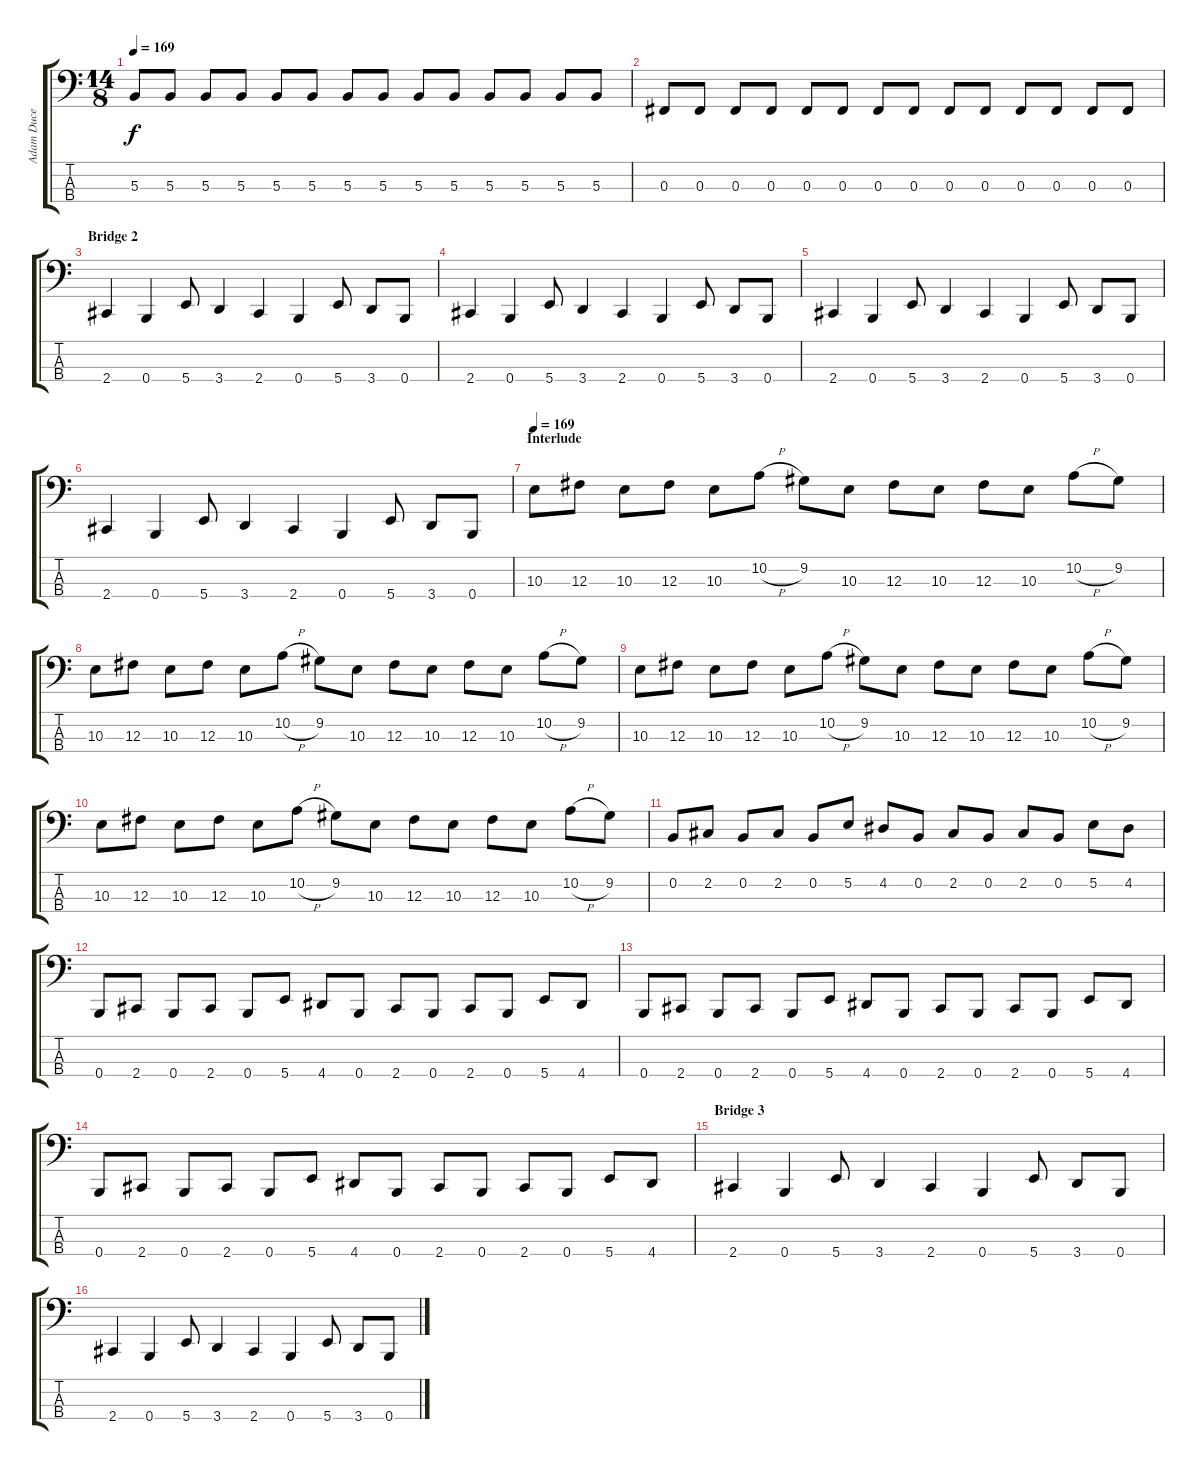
\track ("Adam Duce" "Adam Duce") {instrument synthbass2}
\staff {score tabs}
\tuning (E2 B1 Gb1 B0) {hide}
\ts (14 8)
\tempo 169
\clef f4
\ks c
5.3.8{dy f} 5.3.8 5.3.8 5.3.8 5.3.8 5.3.8 5.3.8 5.3.8 5.3.8 5.3.8 5.3.8 5.3.8 5.3.8 5.3.8 |
0.3.8 0.3.8 0.3.8 0.3.8 0.3.8 0.3.8 0.3.8 0.3.8 0.3.8 0.3.8 0.3.8 0.3.8 0.3.8 0.3.8 |
\section ("" "Bridge 2")
2.4.4 0.4.4 5.4.8 3.4.4 2.4.4 0.4.4 5.4.8 3.4.8 0.4.8 |
2.4.4 0.4.4 5.4.8 3.4.4 2.4.4 0.4.4 5.4.8 3.4.8 0.4.8 |
2.4.4 0.4.4 5.4.8 3.4.4 2.4.4 0.4.4 5.4.8 3.4.8 0.4.8 |
2.4.4 0.4.4 5.4.8 3.4.4 2.4.4 0.4.4 5.4.8 3.4.8 0.4.8 |
\section ("" "Interlude")
\tempo 169
10.3.8 12.3.8 10.3.8 12.3.8 10.3.8 10.2{h}.8 9.2.8 10.3.8 12.3.8 10.3.8 12.3.8 10.3.8 10.2{h}.8 9.2.8 |
10.3.8 12.3.8 10.3.8 12.3.8 10.3.8 10.2{h}.8 9.2.8 10.3.8 12.3.8 10.3.8 12.3.8 10.3.8 10.2{h}.8 9.2.8 |
10.3.8 12.3.8 10.3.8 12.3.8 10.3.8 10.2{h}.8 9.2.8 10.3.8 12.3.8 10.3.8 12.3.8 10.3.8 10.2{h}.8 9.2.8 |
10.3.8 12.3.8 10.3.8 12.3.8 10.3.8 10.2{h}.8 9.2.8 10.3.8 12.3.8 10.3.8 12.3.8 10.3.8 10.2{h}.8 9.2.8 |
0.2.8 2.2.8 0.2.8 2.2.8 0.2.8 5.2.8 4.2.8 0.2.8 2.2.8 0.2.8 2.2.8 0.2.8 5.2.8 4.2.8 |
0.4.8 2.4.8 0.4.8 2.4.8 0.4.8 5.4.8 4.4.8 0.4.8 2.4.8 0.4.8 2.4.8 0.4.8 5.4.8 4.4.8 |
0.4.8 2.4.8 0.4.8 2.4.8 0.4.8 5.4.8 4.4.8 0.4.8 2.4.8 0.4.8 2.4.8 0.4.8 5.4.8 4.4.8 |
0.4.8 2.4.8 0.4.8 2.4.8 0.4.8 5.4.8 4.4.8 0.4.8 2.4.8 0.4.8 2.4.8 0.4.8 5.4.8 4.4.8 |
\section ("" "Bridge 3")
2.4.4 0.4.4 5.4.8 3.4.4 2.4.4 0.4.4 5.4.8 3.4.8 0.4.8 |
2.4.4 0.4.4 5.4.8 3.4.4 2.4.4 0.4.4 5.4.8 3.4.8 0.4.8
